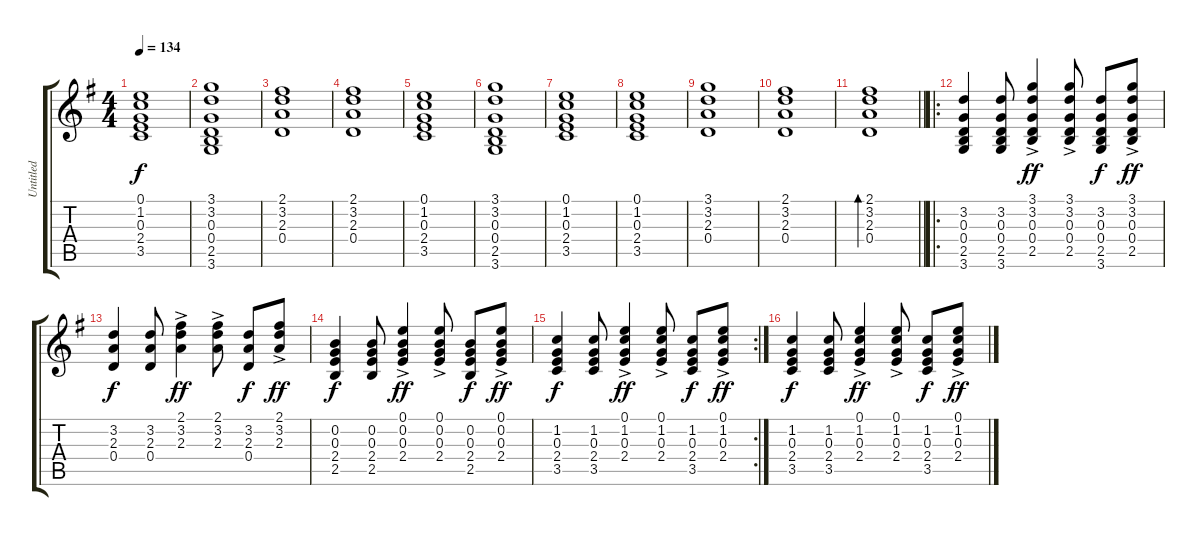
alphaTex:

\track ("Untitled" "Untitled") {instrument acousticguitarsteel}
\staff {score tabs}
\tuning (E4 B3 G3 D3 A2 E2) {hide}
\ts (4 4)
\tempo 134
\clef g2
\ks g
(0.1 1.2 0.3 2.4 3.5).1{dy f} |
(3.1 3.2 0.3 0.4 2.5 3.6).1 |
(2.1 3.2 2.3 0.4).1 |
(2.1 3.2 2.3 0.4).1 |
(0.1 1.2 0.3 2.4 3.5).1 |
(3.1 3.2 0.3 0.4 2.5 3.6).1 |
(0.1 1.2 0.3 2.4 3.5).1 |
(0.1 1.2 0.3 2.4 3.5).1 |
(3.1 3.2 2.3 0.4).1 |
(2.1 3.2 2.3 0.4).1 |
\barLineRight lightlight
(2.1 3.2 2.3 0.4).1{bd 30} |
\ro
(3.2 0.3 0.4 2.5 3.6).4 (3.2 0.3 0.4 2.5 3.6).8 (3.1{ac} 3.2 0.3 0.4 2.5).4{dy ff} (3.1{ac} 3.2 0.3 0.4 2.5).8 (3.2 0.3 0.4 2.5 3.6).8{dy f} (3.1{ac} 3.2 0.3 0.4 2.5).8{dy ff} |
(3.2 2.3 0.4).4{dy f} (3.2 2.3 0.4).8 (2.1{ac} 3.2 2.3).4{dy ff} (2.1{ac} 3.2 2.3).8 (3.2 2.3 0.4).8{dy f} (2.1{ac} 3.2 2.3).8{dy ff} |
(0.2 0.3 2.4 2.5).4{dy f} (0.2 0.3 2.4 2.5).8 (0.1{ac} 0.2 0.3 2.4).4{dy ff} (0.1{ac} 0.2 0.3 2.4).8 (0.2 0.3 2.4 2.5).8{dy f} (0.1{ac} 0.2 0.3 2.4).8{dy ff} |
\rc 2
(1.2 0.3 2.4 3.5).4{dy f} (1.2 0.3 2.4 3.5).8 (0.1{ac} 1.2 0.3 2.4).4{dy ff} (0.1{ac} 1.2 0.3 2.4).8 (1.2 0.3 2.4 3.5).8{dy f} (0.1{ac} 1.2 0.3 2.4).8{dy ff} |
(1.2 0.3 2.4 3.5).4{dy f} (1.2 0.3 2.4 3.5).8 (0.1{ac} 1.2 0.3 2.4).4{dy ff} (0.1{ac} 1.2 0.3 2.4).8 (1.2 0.3 2.4 3.5).8{dy f} (0.1{ac} 1.2 0.3 2.4).8{dy ff}
